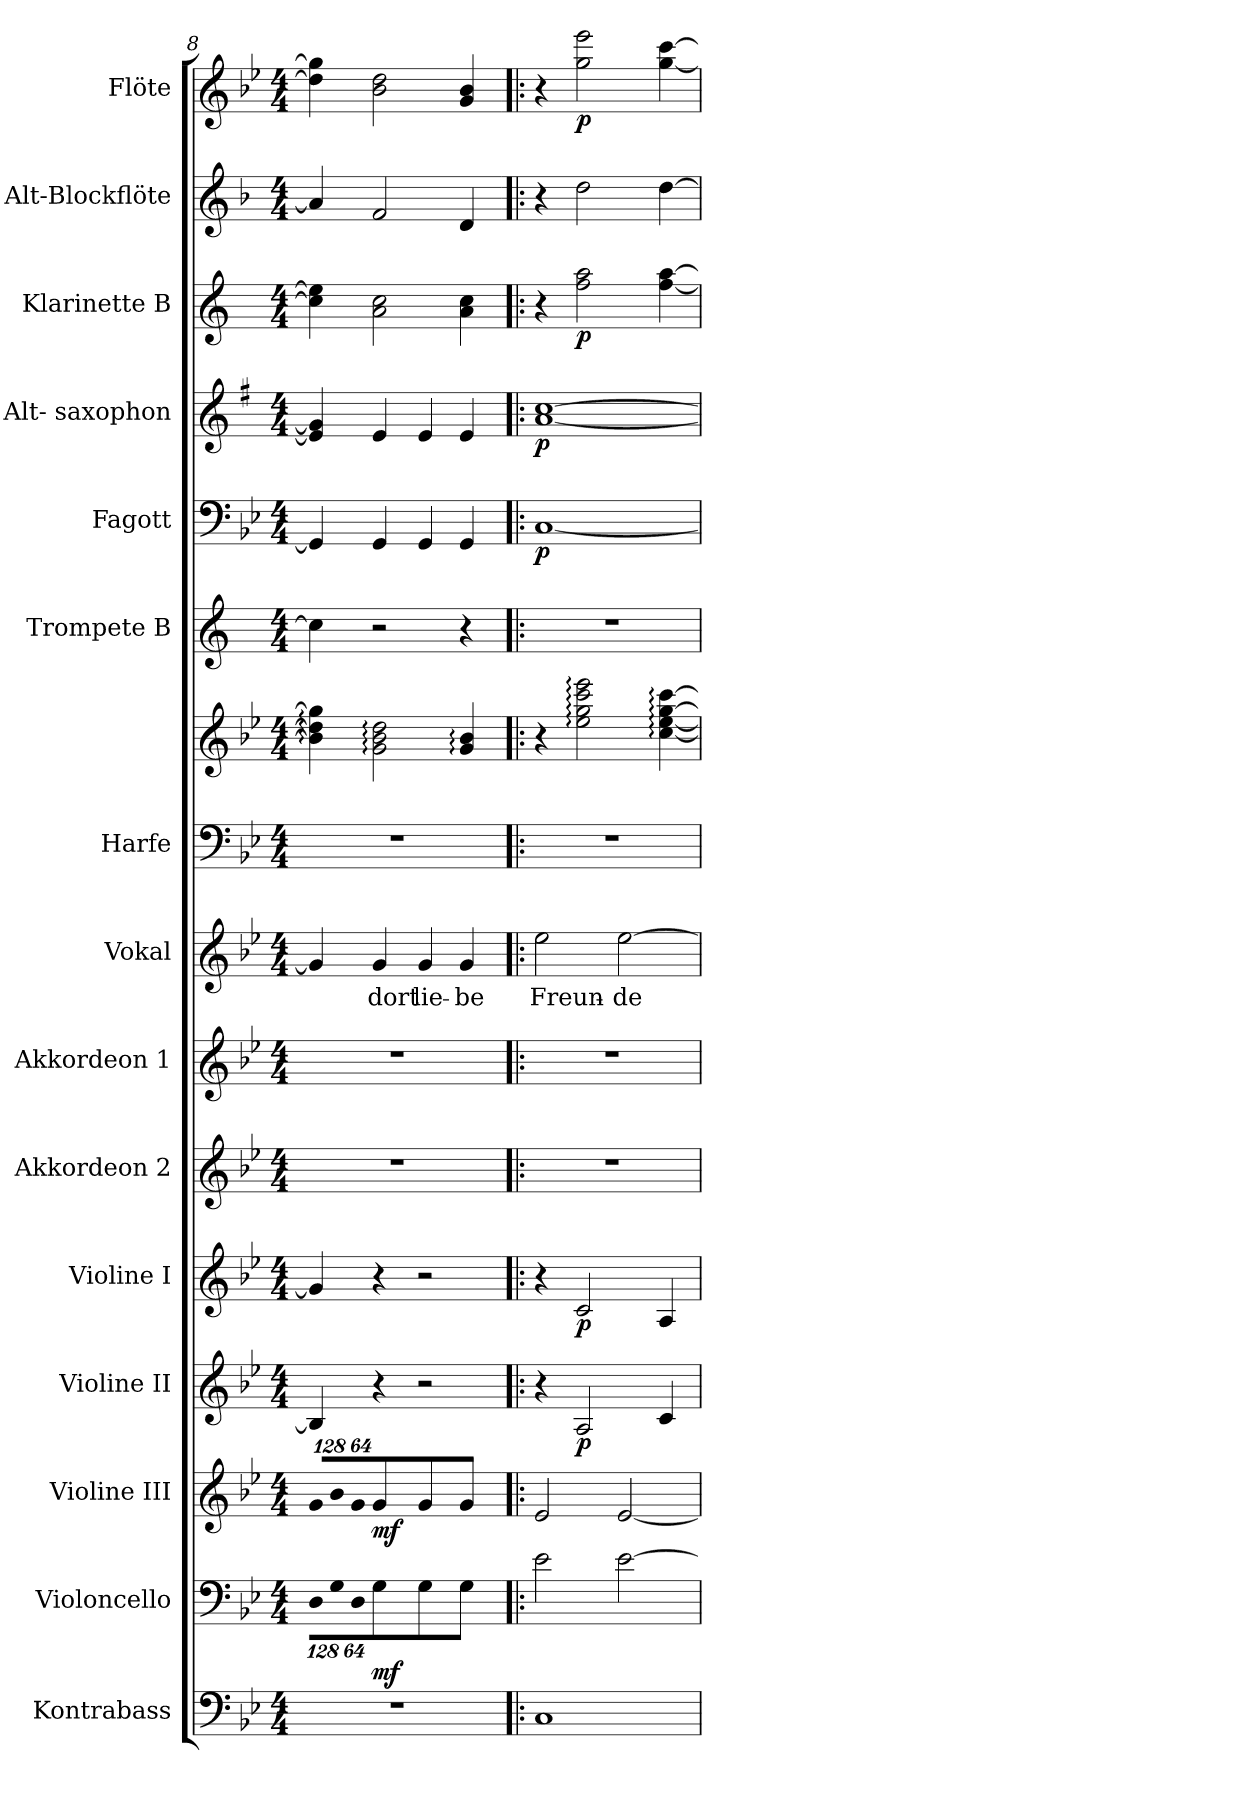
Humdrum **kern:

**kern	**kern	**dynam	**kern	**dynam	**kern	**dynam	**kern	**dynam	**kern	**kern	**kern	**text	**kern	**kern	**kern	**kern	**dynam	**kern	**dynam	**kern	**dynam	**kern	**kern	**dynam
*part15	*part14	*part14	*part13	*part13	*part12	*part12	*part11	*part11	*part10	*part9	*part8	*part8	*part7	*part7	*part6	*part5	*part5	*part4	*part4	*part3	*part3	*part2	*part1	*part1
*staff16	*staff15	*staff15	*staff14	*staff14	*staff13	*staff13	*staff12	*staff12	*staff11	*staff10	*staff9	*staff9	*staff8	*staff7	*staff6	*staff5	*staff5	*staff4	*staff4	*staff3	*staff3	*staff2	*staff1	*staff1
*I"Kontrabass	*I"Violoncello	*	*I"Violine III	*	*I"Violine II	*	*I"Violine I	*	*I"Akkordeon 2	*I"Akkordeon 1	*I"Vokal	*	*I"Harfe	*	*I"Trompete B	*I"Fagott	*	*I"Alt- saxophon	*	*I"Klarinette B	*	*I"Alt-Blockflöte	*I"Flöte	*
*I'Kb.	*I'Vc.	*	*I'Vln. III	*	*I'Vln. II	*	*I'Vln. I	*	*I'Akk.	*I'Akk.	*I'Vokal	*	*I'Hf.	*	*I'Tpt.	*I'Fgt.	*	*I'ASax.	*	*I'Kl.	*	*	*I'Fl.	*
*clefF4	*clefF4	*	*clefG2	*	*clefG2	*	*clefG2	*	*clefG2	*clefG2	*clefG2	*	*clefF4	*clefG2	*clefG2	*clefF4	*	*clefG2	*	*clefG2	*	*clefG2	*clefG2	*
*ITrd7c12	*	*	*	*	*	*	*	*	*	*	*	*	*	*	*ITrd1c2	*	*	*ITrd5c9	*	*ITrd1c2	*	*ITrd-3c-5	*	*
*k[b-e-]	*k[b-e-]	*	*k[b-e-]	*	*k[b-e-]	*	*k[b-e-]	*	*k[b-e-]	*k[b-e-]	*k[b-e-]	*	*k[b-e-]	*k[b-e-]	*k[b-e-]	*k[b-e-]	*	*k[b-e-]	*	*k[b-e-]	*	*k[b-e-]	*k[b-e-]	*
*g:	*g:	*	*g:	*	*g:	*	*g:	*	*g:	*g:	*g:	*	*g:	*g:	*g:	*g:	*	*g:	*	*g:	*	*g:	*g:	*
*M4/4	*M4/4	*	*M4/4	*	*M4/4	*	*M4/4	*	*M4/4	*M4/4	*M4/4	*	*M4/4	*M4/4	*M4/4	*M4/4	*	*M4/4	*	*M4/4	*	*M4/4	*M4/4	*
*	*Xbrackettup	*	*	*	*	*	*	*	*	*	*	*	*	*	*	*	*	*	*	*	*	*	*	*
=8	=8	=8	=8	=8	=8	=8	=8	=8	=8	=8	=8	=8	=8	=8	=8	=8	=8	=8	=8	=8	=8	=8	=8	=8
!	!LO:N:vis=8	!	!	!	!	!	!	!	!	!	!	!	!	!	!	!	!	!	!	!	!	!	!	!
*	*	*	*Xbrackettup	*	*	*	*	*	*	*	*	*	*	*	*	*	*	*	*	*	*	*	*	*
!	!	!	!LO:N:vis=8	!	!	!	!	!	!	!	!	!	!	!	!	!	!	!	!	!	!	!	!	!
1r	1024%85Di\L	.	1024%85gi/L	.	4B-i/]	.	4gi/]	.	1r	1r	4gi/]	.	1r	4b-i\]: 4ddi]: 4ggi]:	4b-i\]	4GGi/]	.	4Gi/] 4B-i]	.	4b-i\] 4ddi]	.	4ddi/]	4ddi\] 4ggi]	.
!	!LO:N:vis=8	!	!LO:N:vis=8	!	!	!	!	!	!	!	!	!	!	!	!	!	!	!	!	!	!	!	!	!
.	1024%85Gi\	.	1024%85b-i/	.	.	.	.	.	.	.	.	.	.	.	.	.	.	.	.	.	.	.	.	.
!	!LO:N:vis=8	!	!LO:N:vis=8	!	!	!	!	!	!	!	!	!	!	!	!	!	!	!	!	!	!	!	!	!
.	512%43Di\J	.	512%43gi/J	.	.	.	.	.	.	.	.	.	.	.	.	.	.	.	.	.	.	.	.	.
!	!	!	!	!	!	!	!	!	!	!	!	!LO:LY:b:color=#000000	!	!	!	!	!	!	!	!	!	!	!	!
.	4Gi\	mf	4gi/	mf	4r	.	4r	.	.	.	4gi/	dort	.	2gi\: 2b-i: 2ddi:	2r	4GGi/	.	4Gi/	.	2gi\ 2b-i	.	2b-i/	2b-i\ 2ddi	.
!	!	!	!	!	!	!	!	!	!	!	!	!LO:LY:b:color=#000000	!	!	!	!	!	!	!	!	!	!	!	!
.	4Gi\	.	4gi/	.	2r	.	2r	.	.	.	4gi/	lie-	.	.	.	4GGi/	.	4Gi/	.	.	.	.	.	.
!	!	!	!	!	!	!	!	!	!	!	!	!LO:LY:b:color=#000000	!	!	!	!	!	!	!	!	!	!	!	!
.	4Gi\	.	4gi/	.	.	.	.	.	.	.	4gi/	-be	.	4gi/: 4b-i:	4r	4GGi/	.	4Gi/	.	4gi\ 4b-i	.	4gi/	4gi/ 4b-i	.
=9!|:	=9!|:	=9!|:	=9!|:	=9!|:	=9!|:	=9!|:	=9!|:	=9!|:	=9!|:	=9!|:	=9!|:	=9!|:	=9!|:	=9!|:	=9!|:	=9!|:	=9!|:	=9!|:	=9!|:	=9!|:	=9!|:	=9!|:	=9!|:	=9!|:
!	!	!	!	!	!	!	!	!	!	!	!	!LO:LY:b:color=#000000	!	!	!	!	!	!	!	!	!	!	!	!
1CCi	2e-i\	.	2e-i/	.	4r	.	4r	.	1r	1r	2ee-i\	Freun-	1r	4r	1r	[<1Ci	p	[<1ci [>1e-i	p	4r	.	4r	4r	.
.	.	.	.	.	2Ai/	p	2ci/	p	.	.	.	.	.	2ee-i\: 2ggi: 2ccci: 2eee-i:	.	.	.	.	.	2ee-i\ 2ggi	p	2ggi\	2ggi\ 2eee-i	p
!	!	!	!	!	!	!	!	!	!	!	!	!LO:LY:b:color=#000000	!	!	!	!	!	!	!	!	!	!	!	!
.	[>2e-i\	.	[<2e-i/	.	.	.	.	.	.	.	[>2ee-i\	-de	.	.	.	.	.	.	.	.	.	.	.	.
.	.	.	.	.	4ci/	.	4Ai/	.	.	.	.	.	.	[<4cci\: [<4ee-i: [>4ggi: [>4ccci:	.	.	.	.	.	[<4ee-i\ [>4ggi	.	[>4ggi\	[<4ggi\ [>4ccci	.
=	=	=	=	=	=	=	=	=	=	=	=	=	=	=	=	=	=	=	=	=	=	=	=	=
*-	*-	*-	*-	*-	*-	*-	*-	*-	*-	*-	*-	*-	*-	*-	*-	*-	*-	*-	*-	*-	*-	*-	*-	*-
